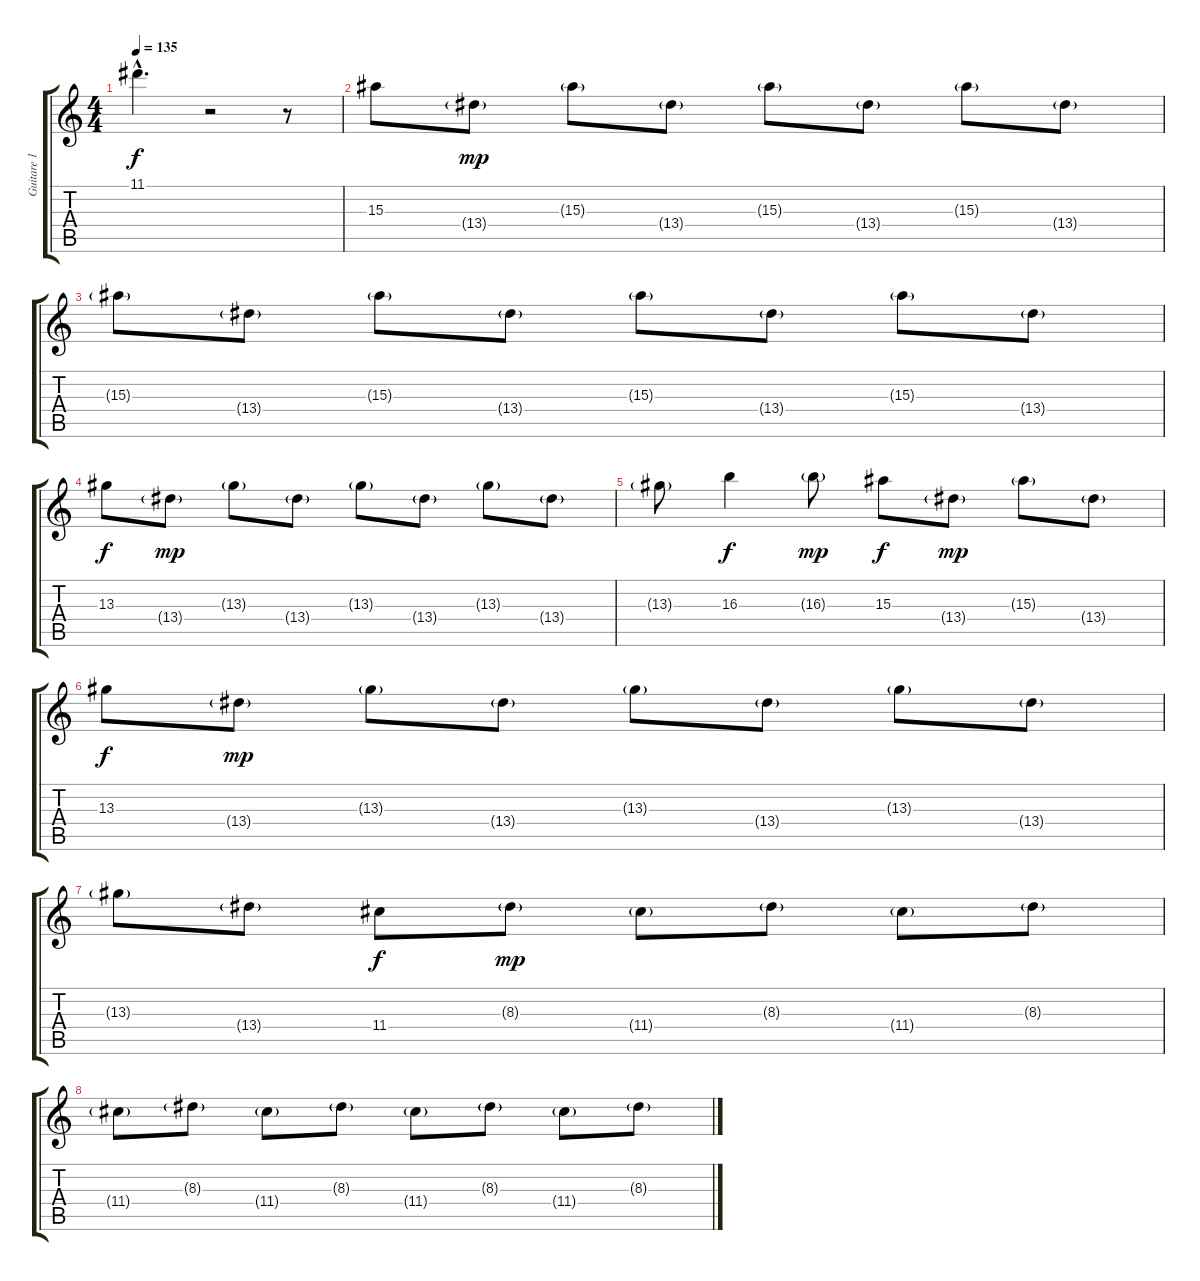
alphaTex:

\track ("Guitare 1" "Guitare 1") {instrument electricguitarjazz}
\staff {score tabs}
\tuning (E4 B3 G3 D3 A2 E2) {hide}
\ts (4 4)
\tempo 135
\clef g2
\ks c
11.1{hac}.4{d dy f} r.2 r.8 |
15.3.8 13.4{g}.8{dy mp} 15.3{g}.8 13.4{g}.8 15.3{g}.8 13.4{g}.8 15.3{g}.8 13.4{g}.8 |
15.3{g}.8 13.4{g}.8 15.3{g}.8 13.4{g}.8 15.3{g}.8 13.4{g}.8 15.3{g}.8 13.4{g}.8 |
13.3.8{dy f} 13.4{g}.8{dy mp} 13.3{g}.8 13.4{g}.8 13.3{g}.8 13.4{g}.8 13.3{g}.8 13.4{g}.8 |
13.3{g}.8 16.3.4{dy f} 16.3{g}.8{dy mp} 15.3.8{dy f} 13.4{g}.8{dy mp} 15.3{g}.8 13.4{g}.8 |
13.3.8{dy f} 13.4{g}.8{dy mp} 13.3{g}.8 13.4{g}.8 13.3{g}.8 13.4{g}.8 13.3{g}.8 13.4{g}.8 |
13.3{g}.8 13.4{g}.8 11.4.8{dy f} 8.3{g}.8{dy mp} 11.4{g}.8 8.3{g}.8 11.4{g}.8 8.3{g}.8 |
11.4{g}.8 8.3{g}.8 11.4{g}.8 8.3{g}.8 11.4{g}.8 8.3{g}.8 11.4{g}.8 8.3{g}.8
